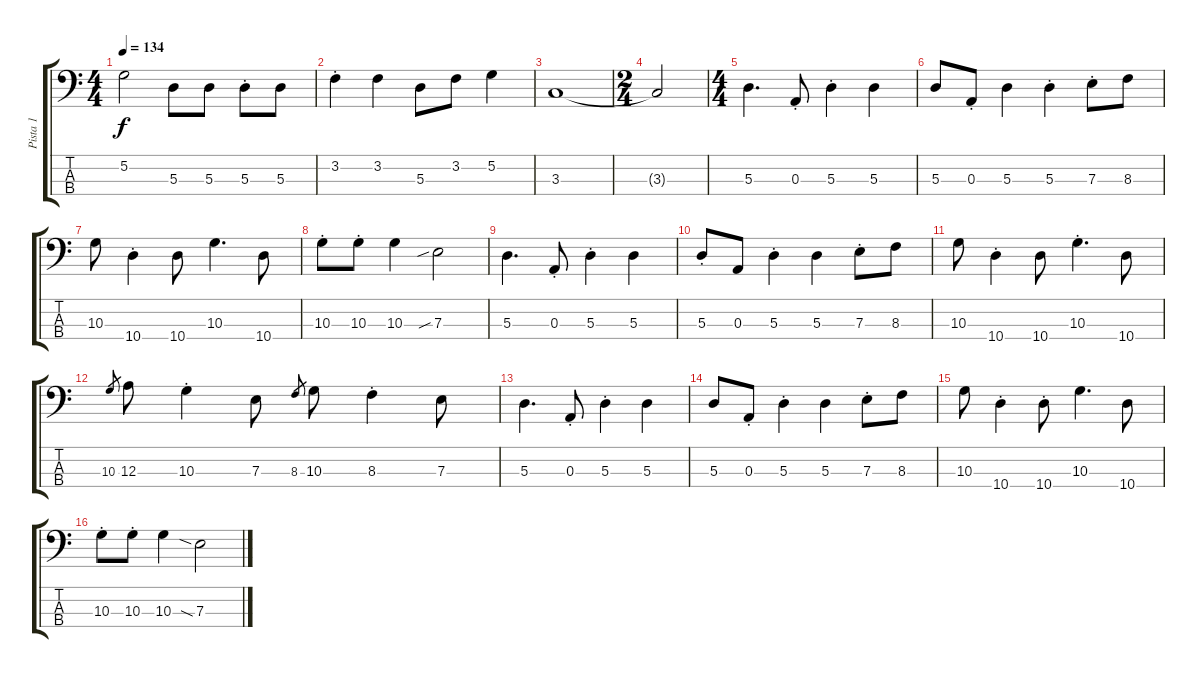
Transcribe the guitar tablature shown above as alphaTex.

\track ("Pista 1" "Pista 1") {instrument electricbassfinger}
\staff {score tabs}
\tuning (G2 D2 A1 E1) {hide}
\ts (4 4)
\tempo 134
\clef f4
\ks c
5.2{t}.2{dy f} 5.3.8 5.3.8 5.3{st}.8 5.3.8 |
3.2{st}.4 3.2.4 5.3.8 3.2.8 5.2.4 |
3.3.1 |
\ts (2 4)
3.3{t}.2 |
\ts (4 4)
5.3.4{d} 0.3{st}.8 5.3{st}.4 5.3.4 |
5.3.8 0.3{st}.8 5.3.4 5.3{st}.4 7.3{st}.8 8.3.8 |
10.3.8 10.4{st}.4 10.4.8 10.3.4{d} 10.4.8 |
10.3{st}.8 10.3{st}.8 10.3.4 7.3{sib}.2 |
5.3.4{d} 0.3{st}.8 5.3{st}.4 5.3.4 |
5.3{st}.8 0.3.8 5.3{st}.4 5.3.4 7.3{st}.8 8.3.8 |
10.3.8 10.4{st}.4 10.4.8 10.3{st}.4{d} 10.4.8 |
10.3.8{gr} 12.3.8 10.3{st}.4 7.3.8 8.3.8{gr} 10.3.8 8.3{st}.4 7.3.8 |
5.3.4{d} 0.3{st}.8 5.3{st}.4 5.3.4 |
5.3.8 0.3{st}.8 5.3{st}.4 5.3.4 7.3{st}.8 8.3.8 |
10.3.8 10.4{st}.4 10.4{st}.8 10.3.4{d} 10.4.8 |
10.3{st}.8 10.3{st}.8 10.3.4 7.3{sia}.2
